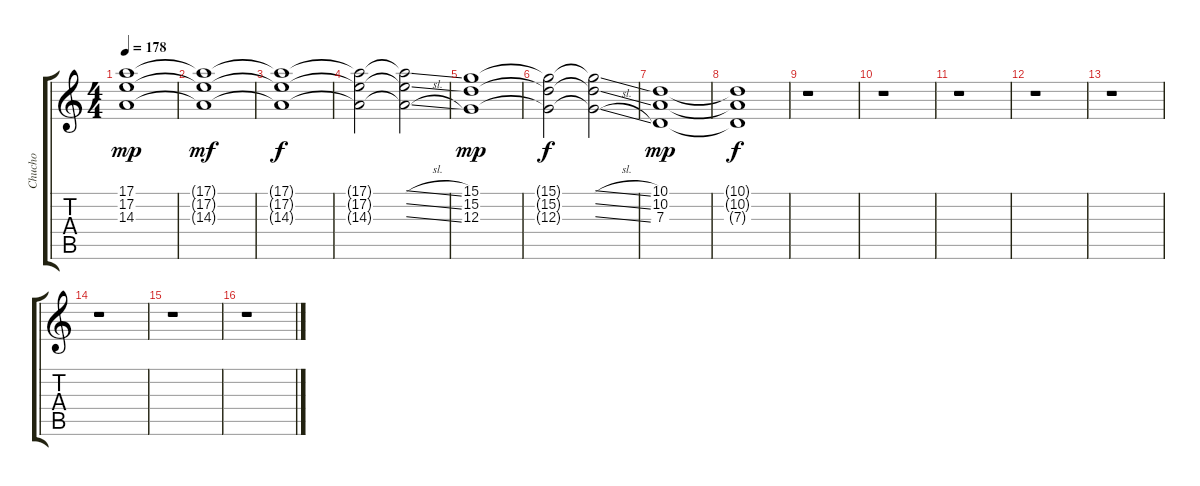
\track ("Chucho" "Chucho") {instrument pad2warm}
\staff {score tabs}
\tuning (E4 B3 G3 D3 A2 E2) {hide}
\ts (4 4)
\tempo 178
\clef g2
\ks c
(17.1 17.2 14.3).1{dy mp} |
(17.1{t} 17.2{t} 14.3{t}).1{dy mf} |
(17.1{t} 17.2{t} 14.3{t}).1{dy f} |
(17.1{t} 17.2{t} 14.3{t}).2 (17.1{sl t} 17.2{sl t} 14.3{sl t}).2 |
(15.1 15.2 12.3).1{dy mp} |
(15.1{t} 15.2{t} 12.3{t}).2{dy f} (15.1{sl t} 15.2{sl t} 12.3{sl t}).2 |
(10.1 10.2 7.3).1{dy mp} |
(10.1{t} 10.2{t} 7.3{t}).1{dy f} |
r.1 |
r.1 |
r.1 |
r.1 |
r.1 |
r.1 |
r.1 |
r.1
